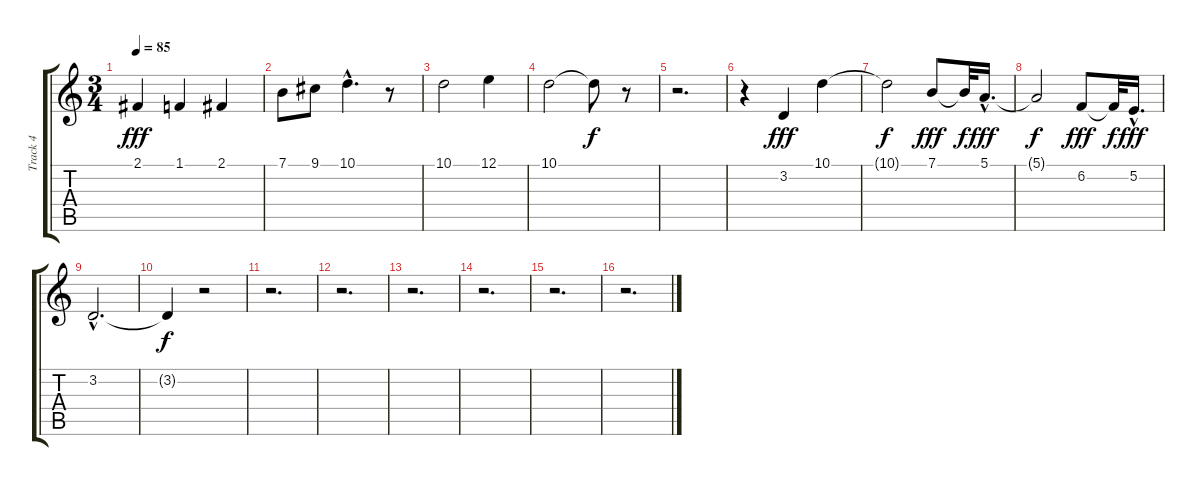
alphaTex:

\track ("Track 4" "Track 4") {instrument tangoaccordion}
\staff {score tabs}
\tuning (E4 B3 G3 D3 A2 E2) {hide}
\ts (3 4)
\tempo 85
\clef g2
\ks c
2.1.4{dy fff} 1.1.4 2.1.4 |
7.1.8 9.1.8 10.1{hac}.4{d} r.8 |
10.1.2 12.1.4 |
10.1.2 10.1{t}.8{dy f} r.8 |
r.2{d} |
r.4 3.2.4{dy fff} 10.1.4 |
10.1{t}.2{dy f} 7.1.8{dy fff} 7.1{t}.32{dy f} 5.1{hac}.16{d dy fff} |
5.1{t}.2{dy f} 6.2.8{dy fff} 6.2{t}.32{dy f} 5.2{hac}.16{d dy fff} |
3.2{hac}.2{d} |
3.2{t}.4{dy f} r.2 |
r.2{d} |
r.2{d} |
r.2{d} |
r.2{d} |
r.2{d} |
r.2{d}
